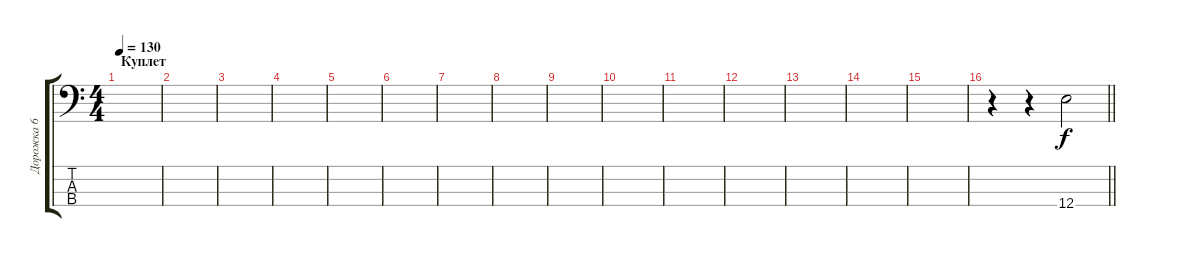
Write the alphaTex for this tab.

\track ("Дорожка 6" "Дорожка 6") {instrument electricbassfinger}
\staff {score tabs}
\tuning (G2 D2 A1 E1) {hide}
\ts (4 4)
\section ("" "Куплет")
\tempo 130
\clef f4
\ks c
|
|
|
|
|
|
|
|
|
|
|
|
|
|
|
\barLineRight lightlight
r.4 r.4 12.4{ss}.2
